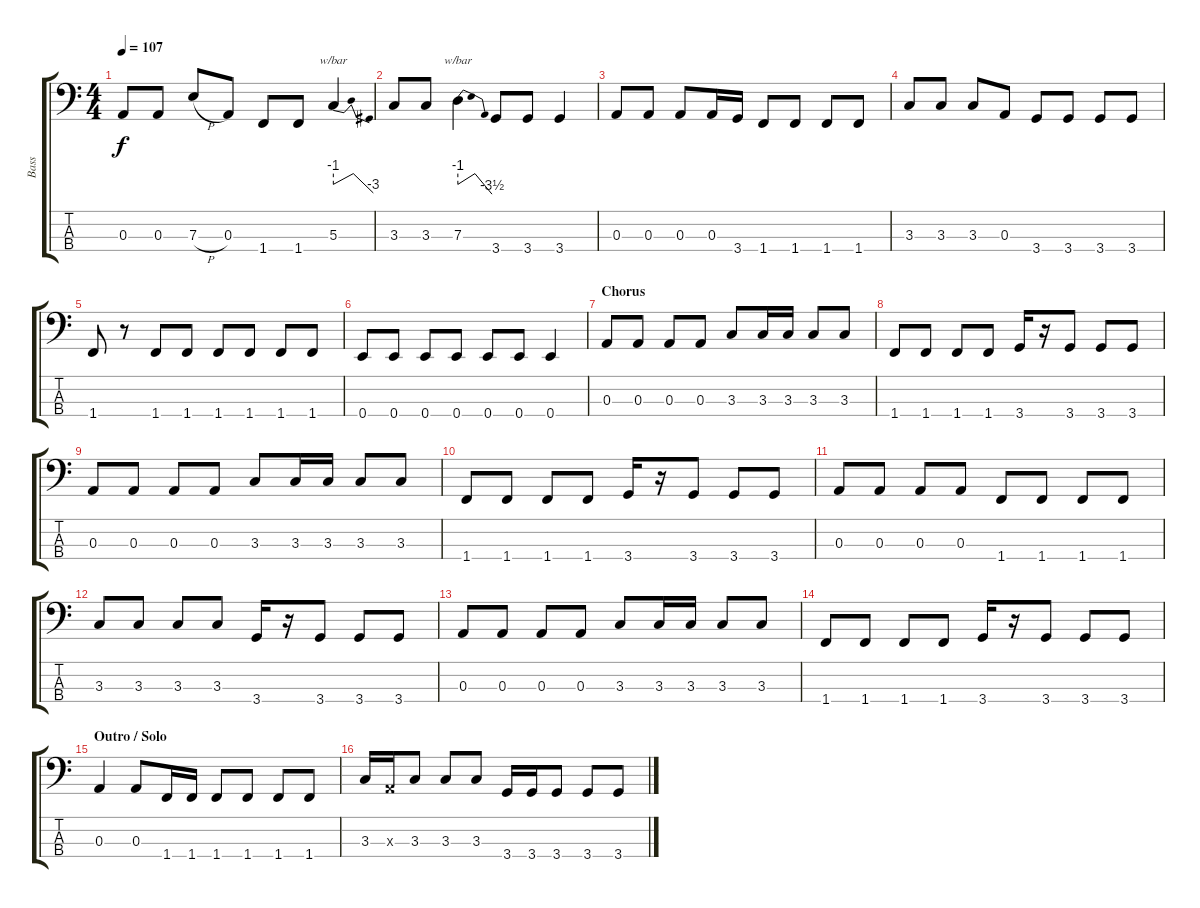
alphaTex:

\track ("Bass" "Bass") {instrument electricbasspick}
\staff {score tabs}
\tuning (G2 D2 A1 E1) {hide}
\ts (4 4)
\tempo 107
\clef f4
\ks c
0.3.8{dy f} 0.3.8 7.3{h}.8 0.3.8 1.4.8 1.4.8 5.3.4{tbe (dip default 0 -4 16 0 30 0 60 -12)} |
3.3.8 3.3.8 7.3.4{tbe (dip default 0 -4 13 0 33 0 60 -14)} 3.4.8 3.4.8 3.4.4 |
0.3.8 0.3.8 0.3.8 0.3.16 3.4.16 1.4.8 1.4.8 1.4.8 1.4.8 |
3.3.8 3.3.8 3.3.8 0.3.8 3.4.8 3.4.8 3.4.8 3.4.8 |
1.4.8 r.8 1.4.8 1.4.8 1.4.8 1.4.8 1.4.8 1.4.8 |
0.4.8 0.4.8 0.4.8 0.4.8 0.4.8 0.4.8 0.4.4 |
\section ("" "Chorus")
0.3.8 0.3.8 0.3.8 0.3.8 3.3.8 3.3.16 3.3.16 3.3.8 3.3.8 |
1.4.8 1.4.8 1.4.8 1.4.8 3.4.16 r.16 3.4.8 3.4.8 3.4.8 |
0.3.8 0.3.8 0.3.8 0.3.8 3.3.8 3.3.16 3.3.16 3.3.8 3.3.8 |
1.4.8 1.4.8 1.4.8 1.4.8 3.4.16 r.16 3.4.8 3.4.8 3.4.8 |
0.3.8 0.3.8 0.3.8 0.3.8 1.4.8 1.4.8 1.4.8 1.4.8 |
3.3.8 3.3.8 3.3.8 3.3.8 3.4.16 r.16 3.4.8 3.4.8 3.4.8 |
0.3.8 0.3.8 0.3.8 0.3.8 3.3.8 3.3.16 3.3.16 3.3.8 3.3.8 |
1.4.8 1.4.8 1.4.8 1.4.8 3.4.16 r.16 3.4.8 3.4.8 3.4.8 |
\section ("" "Outro / Solo")
0.3.4 0.3.8 1.4.16 1.4.16 1.4.8 1.4.8 1.4.8 1.4.8 |
3.3.16 0.3{x}.16 3.3.8 3.3.8 3.3.8 3.4.16 3.4.16 3.4.8 3.4.8 3.4.8
